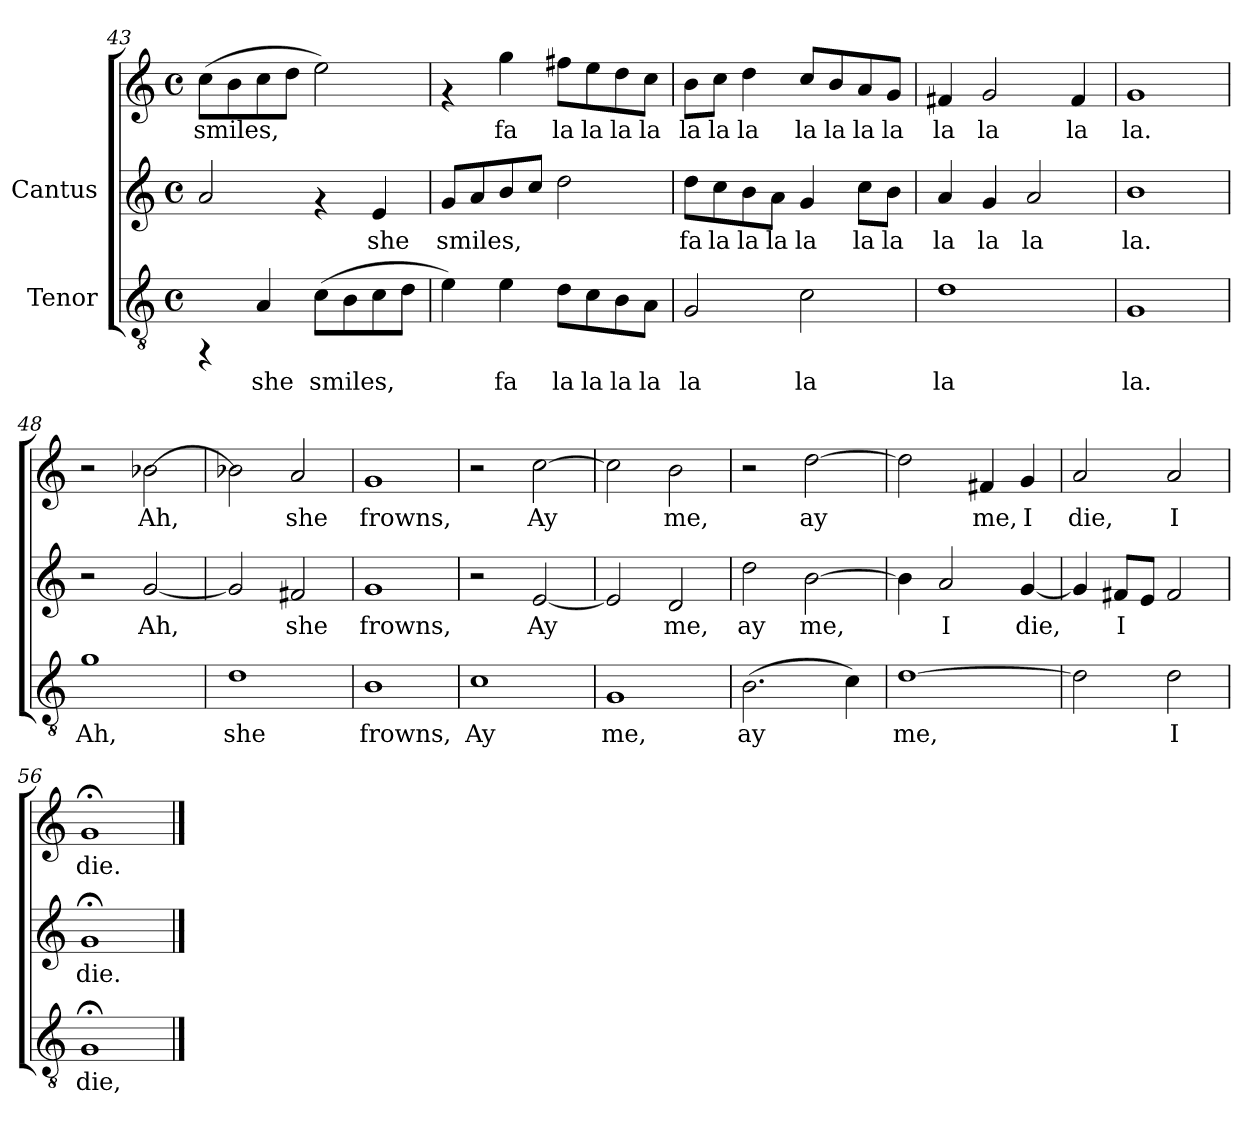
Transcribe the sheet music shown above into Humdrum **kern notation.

**kern	**text	**kern	**text	**kern	**text
*part2	*part2	*part1	*part1	*part1	*part1
*staff3	*staff3	*staff2	*staff2	*staff1	*staff1
*I"Tenor	*	*I"Cantus	*	*	*
*clefGv2	*	*clefG2	*	*clefG2	*
*M4/4	*	*M4/4	*	*M4/4	*
*met(c)	*	*met(c)	*	*met(c)	*
=43	=43	=43	=43	=43	=43
!	!	!	!LO:LY:b:cj	!	!LO:LY:b:cj
4rFF	.	2a/	.	(>8cc\L	smiles,
!	!	!	!	!	!LO:LY:b:cj
.	.	.	.	8b\	.
!	!LO:LY:b:cj	!	!	!	!LO:LY:b:cj
4A/	she	.	.	8cc\	.
!	!	!	!	!	!LO:LY:b:cj
.	.	.	.	8dd\J	.
!	!LO:LY:b:cj	!	!	!	!LO:LY:b:cj
(>8c\L	smiles,	4rf	.	2ee\)	.
!	!LO:LY:b:cj	!	!	!	!
8B\	.	.	.	.	.
!	!LO:LY:b:cj	!	!LO:LY:b:cj	!	!
8c\	.	4e/	she	.	.
!	!LO:LY:b:cj	!	!	!	!
8d\J	.	.	.	.	.
=44	=44	=44	=44	=44	=44
!	!LO:LY:b:cj	!	!LO:LY:b:cj	!	!
4e\)	.	8g/L	smiles,	4rf	.
!	!	!	!LO:LY:b:cj	!	!
.	.	8a/	.	.	.
!	!LO:LY:b:cj	!	!LO:LY:b:cj	!	!LO:LY:b:cj
4e\	fa	8b/	.	4gg\	fa
!	!	!	!LO:LY:b:cj	!	!
.	.	8cc/J	.	.	.
!	!LO:LY:b:cj	!	!LO:LY:b:cj	!	!LO:LY:b:cj
8d\L	la	2dd\	.	8ff#X\L	la
!	!LO:LY:b:cj	!	!	!	!LO:LY:b:cj
8c\	la	.	.	8ee\	la
!	!LO:LY:b:cj	!	!	!	!LO:LY:b:cj
8B\	la	.	.	8dd\	la
!	!LO:LY:b:cj	!	!	!	!LO:LY:b:cj
8A\J	la	.	.	8cc\J	la
!!LO:LB:g=z
=45	=45	=45	=45	=45	=45
!	!LO:LY:b:cj	!	!LO:LY:b:cj	!	!LO:LY:b:cj
2G/	la	8dd\L	fa	8b\L	la
!	!	!	!LO:LY:b:cj	!	!LO:LY:b:cj
.	.	8cc\	la	8cc\J	la
!	!	!	!LO:LY:b:cj	!	!LO:LY:b:cj
.	.	8b\	la	4dd\	la
!	!	!	!LO:LY:b:cj	!	!
.	.	8a\J	la	.	.
!	!LO:LY:b:cj	!	!LO:LY:b:cj	!	!LO:LY:b:cj
2c\	la	4g/	la	8cc/L	la
!	!	!	!	!	!LO:LY:b:cj
.	.	.	.	8b/	la
!	!	!	!LO:LY:b:cj	!	!LO:LY:b:cj
.	.	8cc\L	la	8a/	la
!	!	!	!LO:LY:b:cj	!	!LO:LY:b:cj
.	.	8b\J	la	8g/J	la
=46	=46	=46	=46	=46	=46
!	!LO:LY:b:cj	!	!LO:LY:b:cj	!	!LO:LY:b:cj
1d	la	4a/	la	4f#X/	la
!	!	!	!LO:LY:b:cj	!	!LO:LY:b:cj
.	.	4g/	la	2g/	la
!	!	!	!LO:LY:b:cj	!	!
.	.	2a/	la	.	.
!	!	!	!	!	!LO:LY:b:cj
.	.	.	.	4f#/	la
=47	=47	=47	=47	=47	=47
!	!LO:LY:b:cj	!	!LO:LY:b:cj	!	!LO:LY:b:cj
1G	la.	1b	la.	1g	la.
=48	=48	=48	=48	=48	=48
!	!LO:LY:b:cj	!	!	!	!
1g	Ah,	2r	.	2r	.
!	!	!	!LO:LY:b:cj	!	!LO:LY:b:cj
.	.	[<2g/	Ah,	[>2b-X\	Ah,
=49	=49	=49	=49	=49	=49
!	!LO:LY:b:cj	!	!LO:LY:b:cj	!	!LO:LY:b:cj
1d	she	2g/]	.	2b-X\]	.
!	!	!	!LO:LY:b:cj	!	!LO:LY:b:cj
.	.	2f#X/	she	2a/	she
=50	=50	=50	=50	=50	=50
!	!LO:LY:b:cj	!	!LO:LY:b:cj	!	!LO:LY:b:cj
1B	frowns,	1g	frowns,	1g	frowns,
=51	=51	=51	=51	=51	=51
!	!LO:LY:b:cj	!	!	!	!
1c	Ay	2r	.	2r	.
!	!	!	!LO:LY:b:cj	!	!LO:LY:b:cj
.	.	[<2e/	Ay	[>2cc\	Ay
!!LO:LB:g=z
=52	=52	=52	=52	=52	=52
!	!LO:LY:b:cj	!	!LO:LY:b:cj	!	!LO:LY:b:cj
1G	me,	2e/]	.	2cc\]	.
!	!	!	!LO:LY:b:cj	!	!LO:LY:b:cj
.	.	2d/	me,	2b\	me,
=53	=53	=53	=53	=53	=53
!	!LO:LY:b:cj	!	!LO:LY:b:cj	!	!
(>2.B\	ay	2dd\	ay	2r	.
!	!	!	!LO:LY:b:cj	!	!LO:LY:b:cj
.	.	[>2b\	me,	[>2dd\	ay
!	!LO:LY:b:cj	!	!	!	!
4c\)	.	.	.	.	.
=54	=54	=54	=54	=54	=54
!	!LO:LY:b:cj	!	!LO:LY:b:cj	!	!LO:LY:b:cj
[>1d	me,	4b\]	.	2dd\]	.
!	!	!	!LO:LY:b:cj	!	!
.	.	2a/	I	.	.
!	!	!	!	!	!LO:LY:b:cj
.	.	.	.	4f#X/	me,
!	!	!	!LO:LY:b:cj	!	!LO:LY:b:cj
.	.	[<4g/	die,	4g/	I
=55	=55	=55	=55	=55	=55
!	!LO:LY:b:cj	!	!LO:LY:b:cj	!	!LO:LY:b:cj
2d\]	.	4g/]	.	2a/	die,
!	!	!	!LO:LY:b:cj	!	!
.	.	8f#X/L	I	.	.
!	!	!	!LO:LY:b:cj	!	!
.	.	8e/J	.	.	.
!	!LO:LY:b:cj	!	!LO:LY:b:cj	!	!LO:LY:b:cj
2d\	I	2f#/	.	2a/	I
=56	=56	=56	=56	=56	=56
!	!LO:LY:b:cj	!	!LO:LY:b:cj	!	!LO:LY:b:cj
1G;<	die,	1g;<	die.	1g;<	die.
==	==	==	==	==	==
*-	*-	*-	*-	*-	*-
